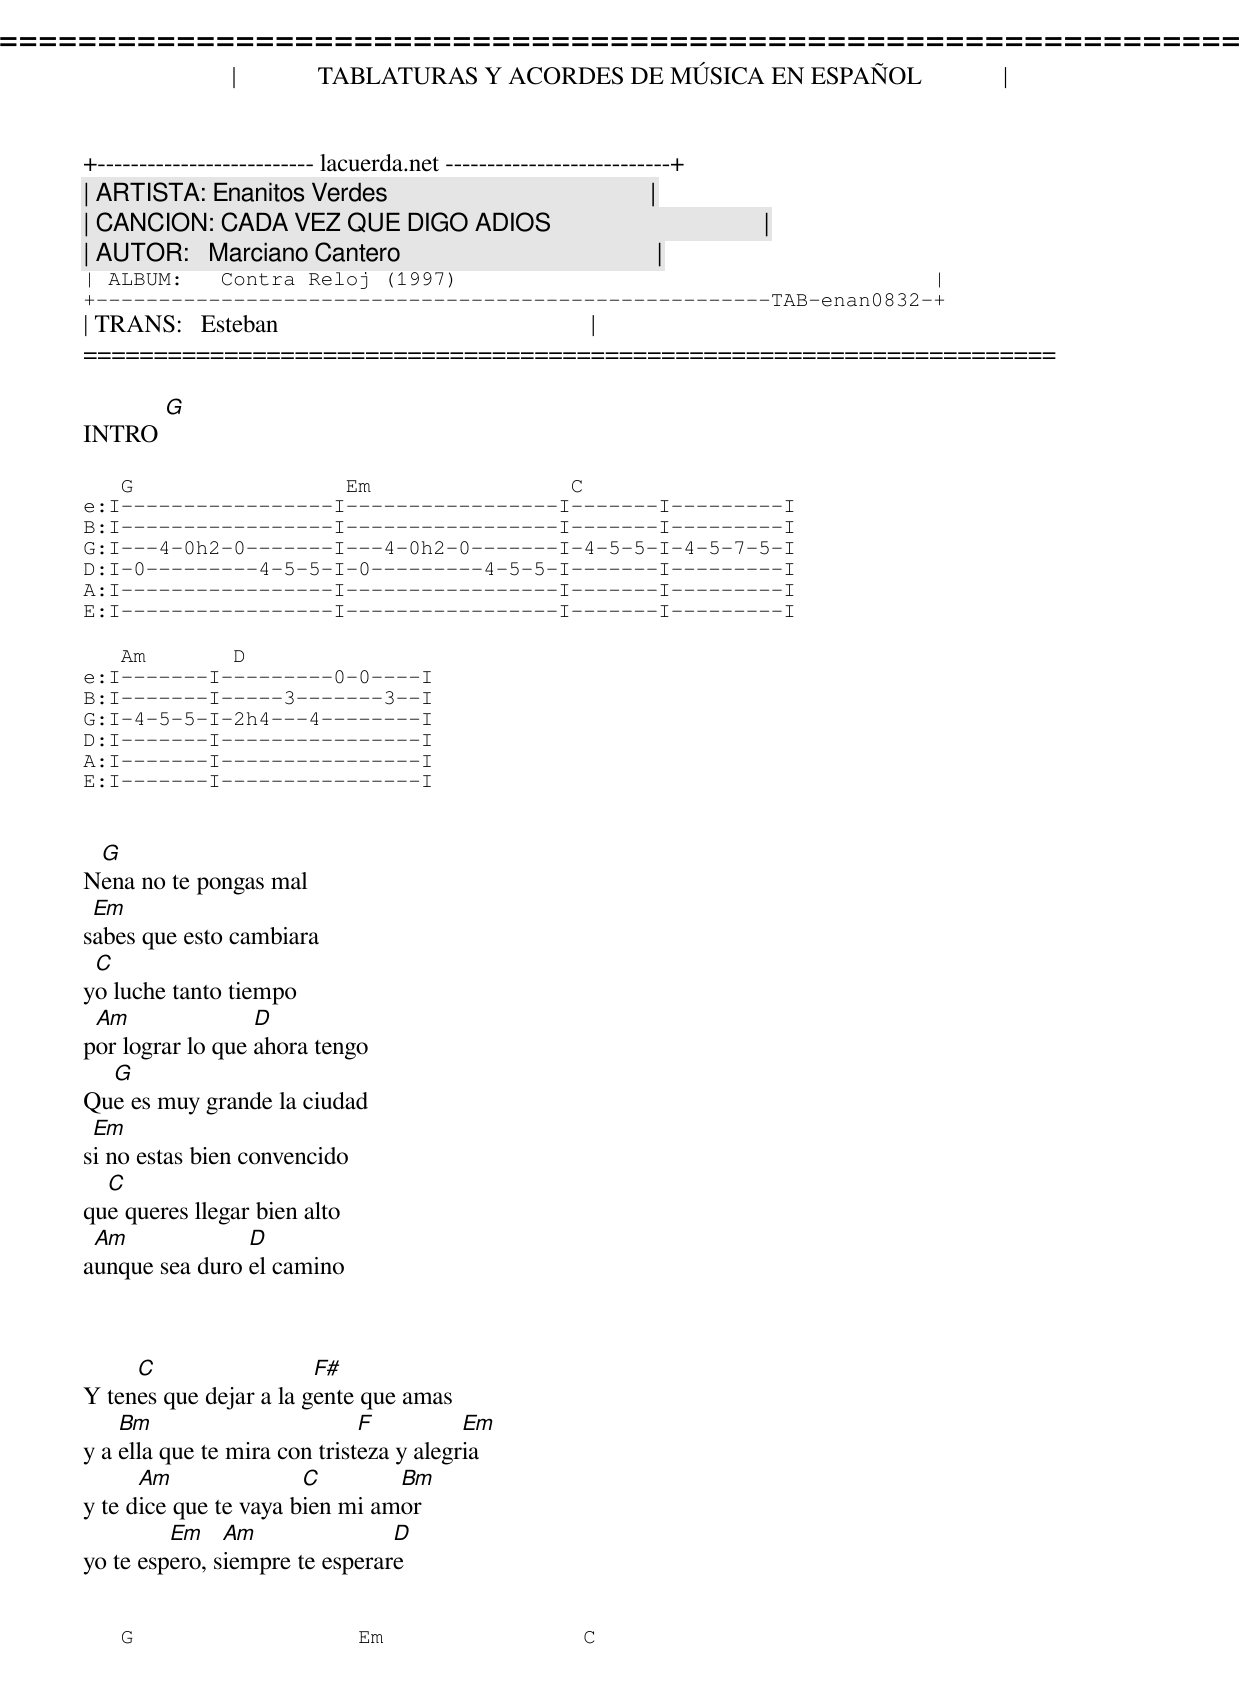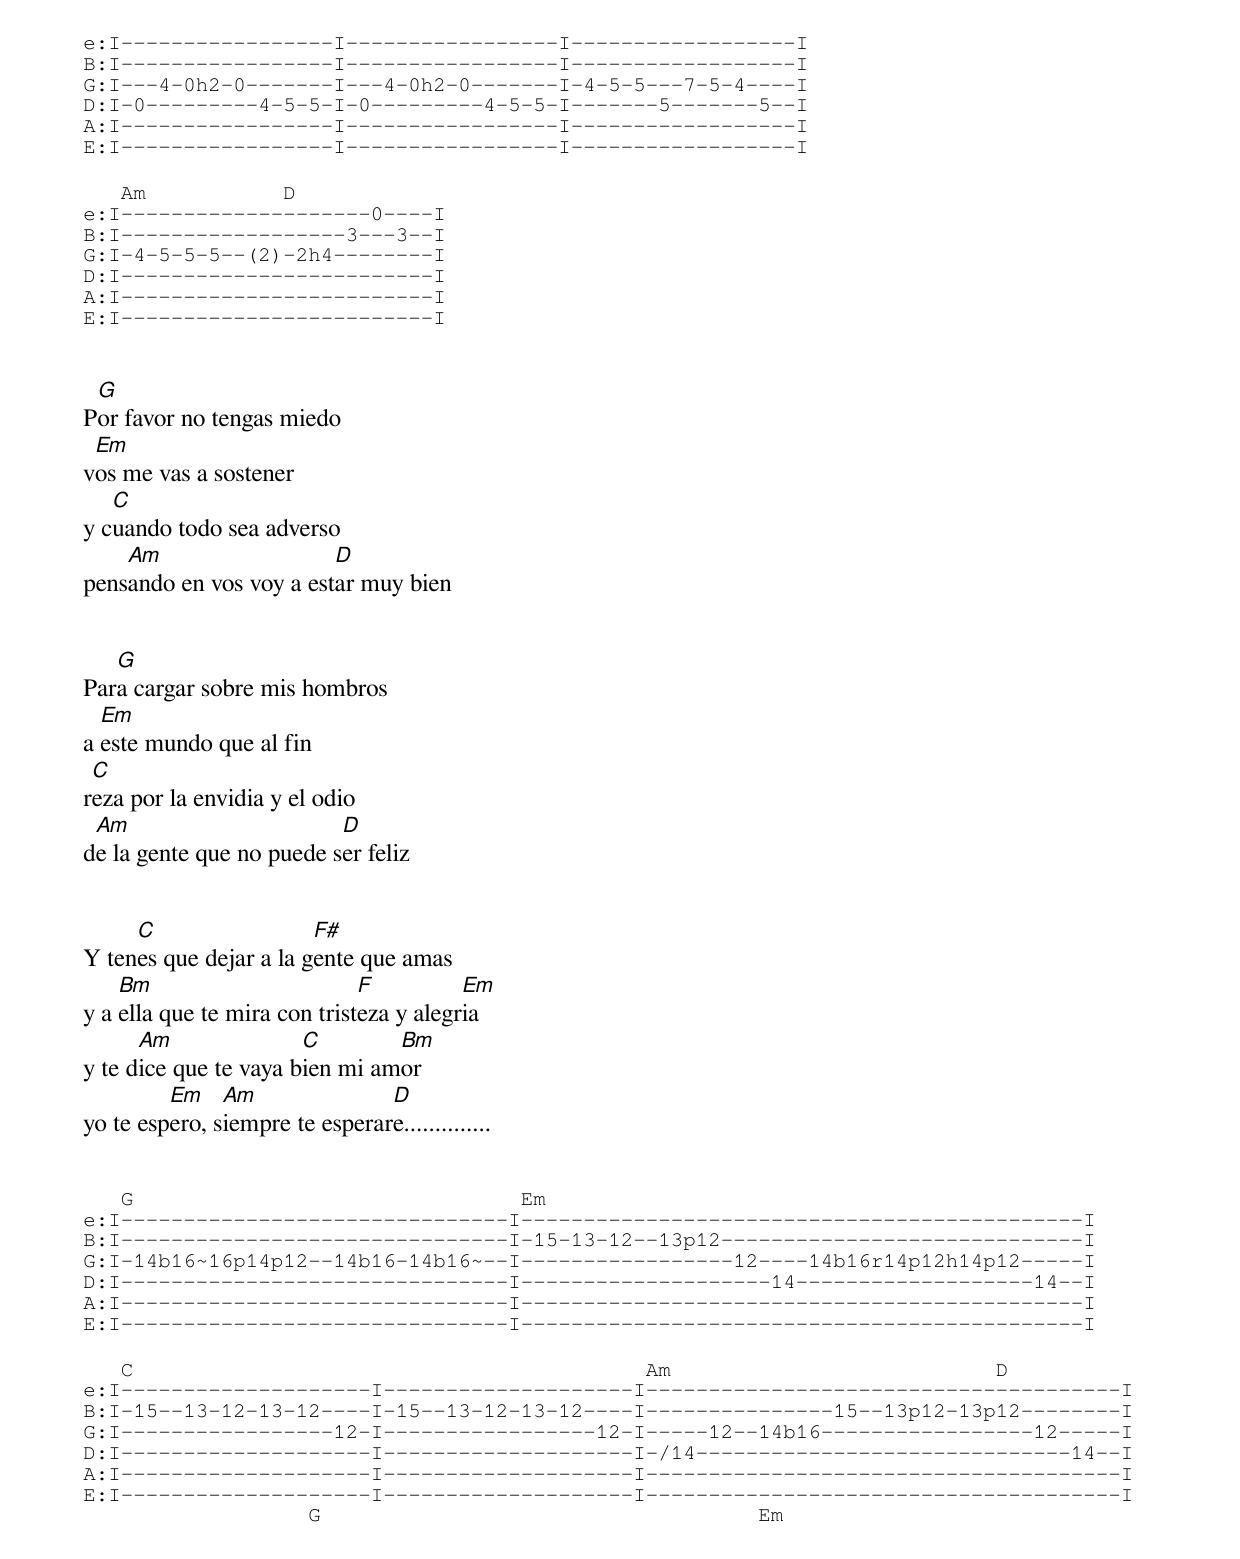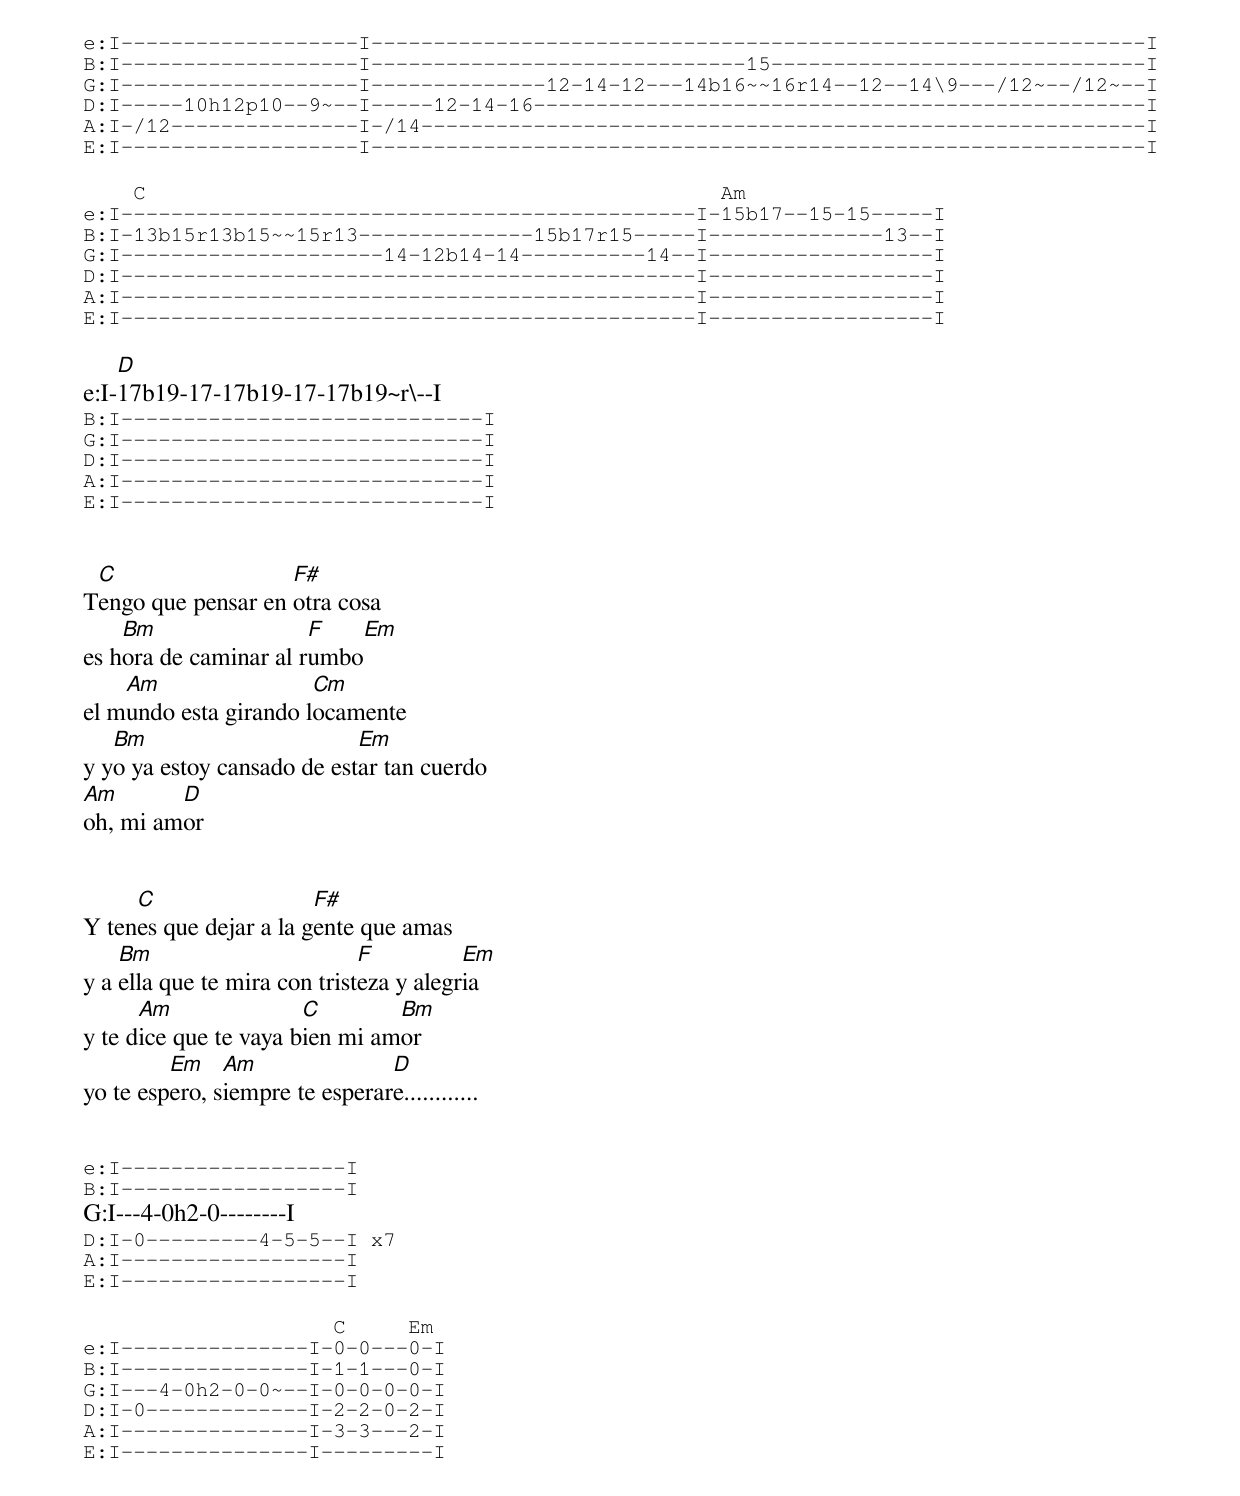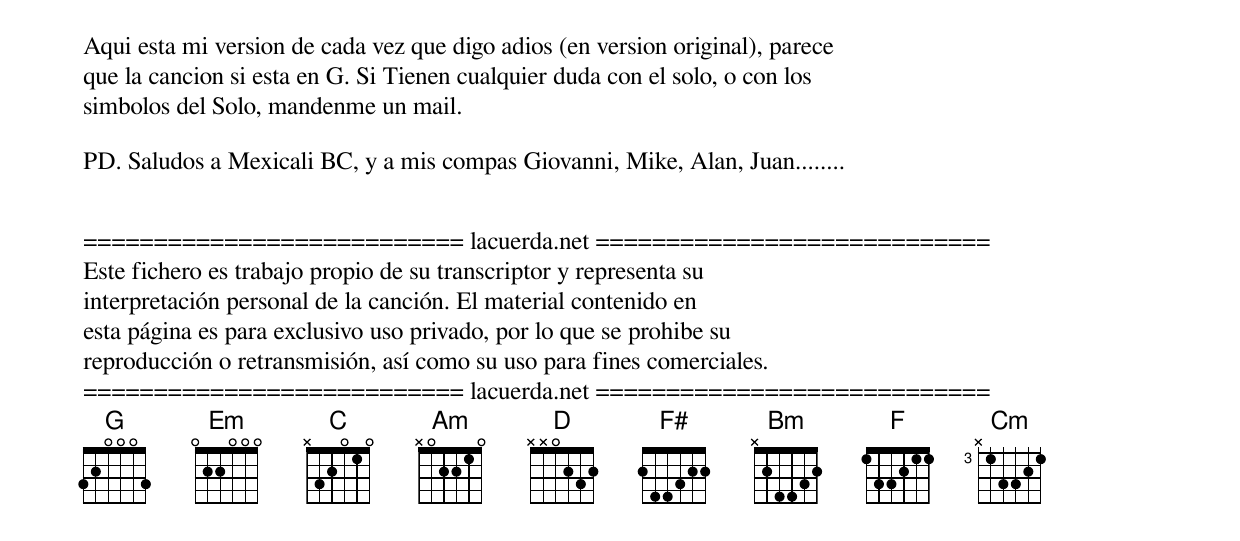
=====================================================================
|             TABLATURAS Y ACORDES DE MÚSICA EN ESPAÑOL             |
+-------------------------- lacuerda.net ---------------------------+
| ARTISTA: Enanitos Verdes                                          |
| CANCION: CADA VEZ QUE DIGO ADIOS                                  |
| AUTOR:   Marciano Cantero                                         |
| ALBUM:   Contra Reloj (1997)                                      |
+------------------------------------------------------TAB-enan0832-+
| TRANS:   Esteban                                                  |
=====================================================================

INTRO [G]

   G                 Em                C
e:I-----------------I-----------------I-------I---------I
B:I-----------------I-----------------I-------I---------I
G:I---4-0h2-0-------I---4-0h2-0-------I-4-5-5-I-4-5-7-5-I
D:I-0---------4-5-5-I-0---------4-5-5-I-------I---------I
A:I-----------------I-----------------I-------I---------I
E:I-----------------I-----------------I-------I---------I

   Am       D
e:I-------I---------0-0----I
B:I-------I-----3-------3--I
G:I-4-5-5-I-2h4---4--------I
D:I-------I----------------I
A:I-------I----------------I
E:I-------I----------------I


 G
Nena no te pongas mal
 Em
sabes que esto cambiara
 C
yo luche tanto tiempo
 Am               D
por lograr lo que ahora tengo
  G
Que es muy grande la ciudad
 Em
si no estas bien convencido
  C
que queres llegar bien alto
 Am             D
aunque sea duro el camino



     C                  F#
Y tenes que dejar a la gente que amas
    Bm                        F          Em
y a ella que te mira con tristeza y alegria
      Am               C        Bm
y te dice que te vaya bien mi amor
         Em    Am               D
yo te espero, siempre te esperare


   G                  Em                C
e:I-----------------I-----------------I------------------I
B:I-----------------I-----------------I------------------I
G:I---4-0h2-0-------I---4-0h2-0-------I-4-5-5---7-5-4----I
D:I-0---------4-5-5-I-0---------4-5-5-I-------5-------5--I
A:I-----------------I-----------------I------------------I
E:I-----------------I-----------------I------------------I

   Am           D
e:I--------------------0----I
B:I------------------3---3--I
G:I-4-5-5-5--(2)-2h4--------I
D:I-------------------------I
A:I-------------------------I
E:I-------------------------I


 G
Por favor no tengas miedo
 Em
vos me vas a sostener
   C
y cuando todo sea adverso
    Am                   D
pensando en vos voy a estar muy bien


   G
Para cargar sobre mis hombros
  Em
a este mundo que al fin
 C
reza por la envidia y el odio
 Am                       D
de la gente que no puede ser feliz


     C                  F#
Y tenes que dejar a la gente que amas
    Bm                        F          Em
y a ella que te mira con tristeza y alegria
      Am               C        Bm
y te dice que te vaya bien mi amor
         Em    Am               D
yo te espero, siempre te esperare..............


   G                               Em
e:I-------------------------------I---------------------------------------------I
B:I-------------------------------I-15-13-12--13p12-----------------------------I
G:I-14b16~16p14p12--14b16-14b16~--I-----------------12----14b16r14p12h14p12-----I
D:I-------------------------------I--------------------14-------------------14--I
A:I-------------------------------I---------------------------------------------I
E:I-------------------------------I---------------------------------------------I

   C                                         Am                          D
e:I--------------------I--------------------I--------------------------------------I
B:I-15--13-12-13-12----I-15--13-12-13-12----I---------------15--13p12-13p12--------I
G:I-----------------12-I-----------------12-I-----12--14b16-----------------12-----I
D:I--------------------I--------------------I-/14------------------------------14--I
A:I--------------------I--------------------I--------------------------------------I
E:I--------------------I--------------------I--------------------------------------I
                  G                                   Em
e:I-------------------I--------------------------------------------------------------I
B:I-------------------I------------------------------15------------------------------I
G:I-------------------I--------------12-14-12---14b16~~16r14--12--14\9---/12~--/12~--I
D:I-----10h12p10--9~--I-----12-14-16-------------------------------------------------I
A:I-/12---------------I-/14----------------------------------------------------------I
E:I-------------------I--------------------------------------------------------------I

    C                                              Am
e:I----------------------------------------------I-15b17--15-15-----I
B:I-13b15r13b15~~15r13--------------15b17r15-----I--------------13--I
G:I---------------------14-12b14-14----------14--I------------------I
D:I----------------------------------------------I------------------I
A:I----------------------------------------------I------------------I
E:I----------------------------------------------I------------------I

    D
e:I-17b19-17-17b19-17-17b19~r\--I
B:I-----------------------------I
G:I-----------------------------I
D:I-----------------------------I
A:I-----------------------------I
E:I-----------------------------I


 C                  F#
Tengo que pensar en otra cosa
    Bm                 F   Em
es hora de caminar al rumbo
    Am                 Cm
el mundo esta girando locamente
   Bm                       Em
y yo ya estoy cansado de estar tan cuerdo
Am       D
oh, mi amor


     C                  F#
Y tenes que dejar a la gente que amas
    Bm                        F          Em
y a ella que te mira con tristeza y alegria
      Am               C        Bm
y te dice que te vaya bien mi amor
         Em    Am               D
yo te espero, siempre te esperare............


e:I------------------I
B:I------------------I
G:I---4-0h2-0--------I
D:I-0---------4-5-5--I x7
A:I------------------I
E:I------------------I

                    C     Em
e:I---------------I-0-0---0-I
B:I---------------I-1-1---0-I
G:I---4-0h2-0-0~--I-0-0-0-0-I
D:I-0-------------I-2-2-0-2-I
A:I---------------I-3-3---2-I
E:I---------------I---------I



Aqui esta mi version de cada vez que digo adios (en version original), parece
que la cancion si esta en G. Si Tienen cualquier duda con el solo, o con los
simbolos del Solo, mandenme un mail.

PD. Saludos a Mexicali BC, y a mis compas Giovanni, Mike, Alan, Juan........


=========================== lacuerda.net ============================
Este fichero es trabajo propio de su transcriptor y representa su
interpretación personal de la canción. El material contenido en
esta página es para exclusivo uso privado, por lo que se prohibe su
reproducción o retransmisión, así como su uso para fines comerciales.
=========================== lacuerda.net ============================
